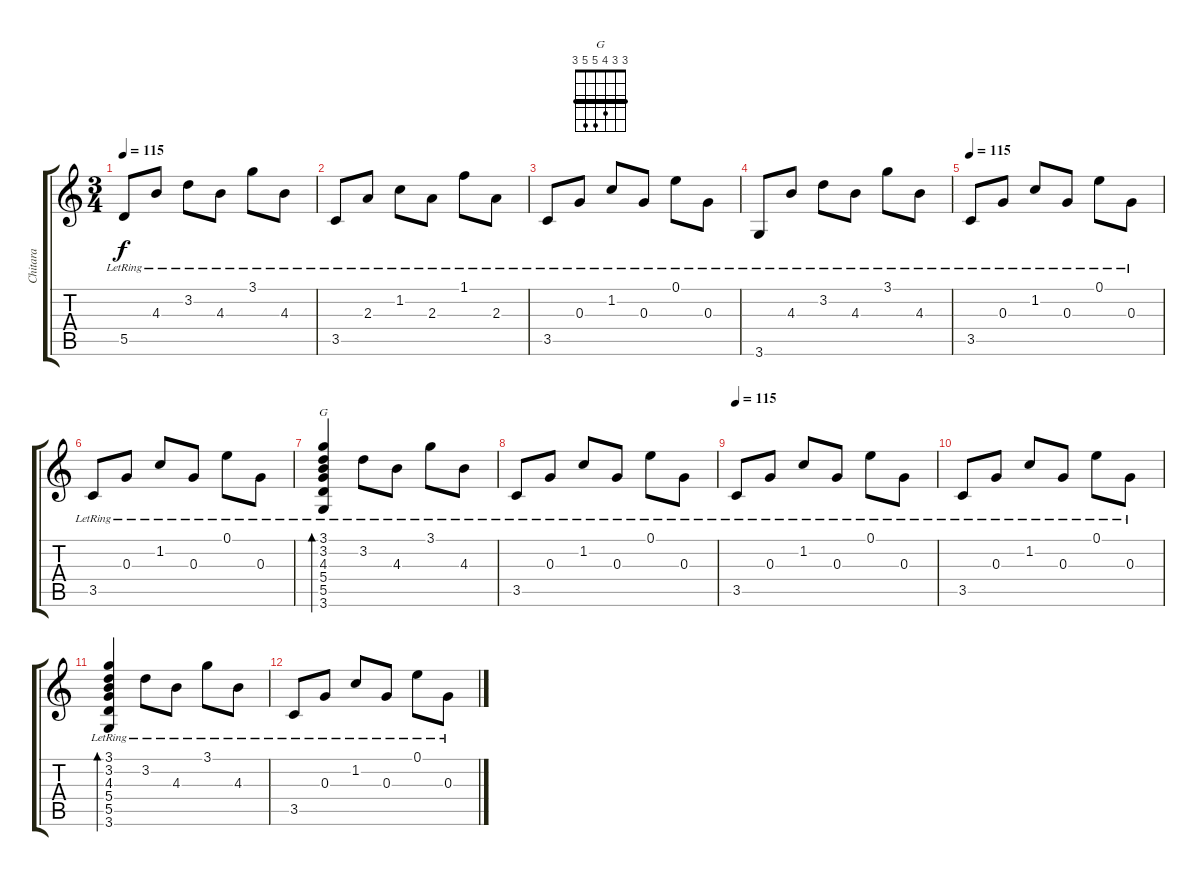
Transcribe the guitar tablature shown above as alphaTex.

\track ("Chitara " "Chitara ") {instrument acousticguitarsteel}
\staff {score tabs}
\tuning (E4 B3 G3 D3 A2 E2) {hide}
\chord ("G" 3 3 4 5 5 3) {barre 3}
\ts (3 4)
\tempo 115
\clef g2
\ks c
5.5{lr}.8{dy f} 4.3{lr}.8 3.2{lr}.8 4.3{lr}.8 3.1{lr}.8 4.3{lr}.8 |
3.5{lr}.8 2.3{lr}.8 1.2{lr}.8 2.3{lr}.8 1.1{lr}.8 2.3{lr}.8 |
3.5{lr}.8 0.3{lr}.8 1.2{lr}.8 0.3{lr}.8 0.1{lr}.8 0.3{lr}.8 |
3.6{lr}.8 4.3{lr}.8 3.2{lr}.8 4.3{lr}.8 3.1{lr}.8 4.3{lr}.8 |
\tempo 115
3.5{lr}.8 0.3{lr}.8 1.2{lr}.8 0.3{lr}.8 0.1{lr}.8 0.3{lr}.8 |
3.5{lr}.8 0.3{lr}.8 1.2{lr}.8 0.3{lr}.8 0.1{lr}.8 0.3{lr}.8 |
(3.1 3.2 4.3 5.4 5.5{lr} 3.6).4{bd 30 ch "G"} 3.2{lr}.8 4.3{lr}.8 3.1{lr}.8 4.3{lr}.8 |
3.5{lr}.8 0.3{lr}.8 1.2{lr}.8 0.3{lr}.8 0.1{lr}.8 0.3{lr}.8 |
\tempo 115
3.5{lr}.8 0.3{lr}.8 1.2{lr}.8 0.3{lr}.8 0.1{lr}.8 0.3{lr}.8 |
3.5{lr}.8 0.3{lr}.8 1.2{lr}.8 0.3{lr}.8 0.1{lr}.8 0.3{lr}.8 |
(3.1 3.2 4.3 5.4 5.5{lr} 3.6).4{bd 30} 3.2{lr}.8 4.3{lr}.8 3.1{lr}.8 4.3{lr}.8 |
3.5{lr}.8 0.3{lr}.8 1.2{lr}.8 0.3{lr}.8 0.1{lr}.8 0.3{lr}.8
